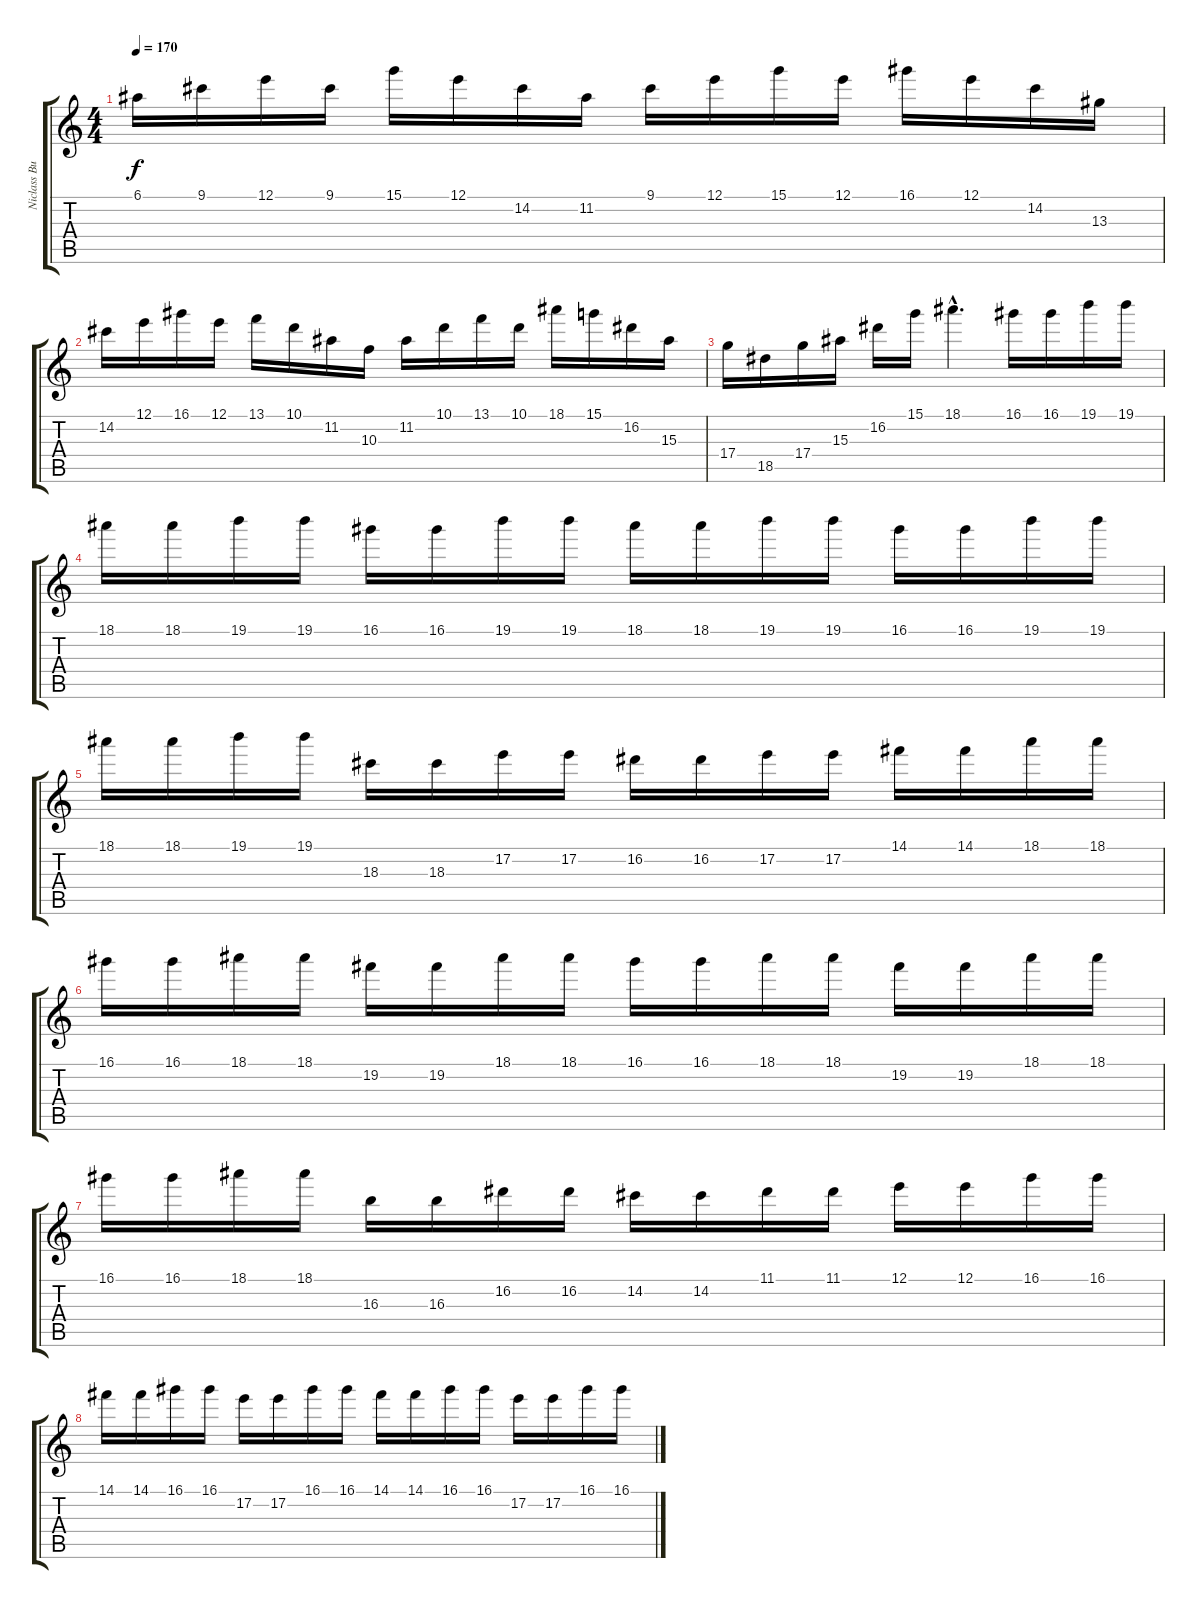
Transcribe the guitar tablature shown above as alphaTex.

\track ("Niclass Buss" "Niclass Bu") {instrument overdrivenguitar}
\staff {score tabs}
\tuning (E4 B3 G3 D3 A2 E2) {hide}
\ts (4 4)
\tempo 170
\clef g2
\ks c
6.1.16{dy f} 9.1.16 12.1.16 9.1.16 15.1.16 12.1.16 14.2.16 11.2.16 9.1.16 12.1.16 15.1.16 12.1.16 16.1.16 12.1.16 14.2.16 13.3.16 |
14.2.16 12.1.16 16.1.16 12.1.16 13.1.16 10.1.16 11.2.16 10.3.16 11.2.16 10.1.16 13.1.16 10.1.16 18.1.16 15.1.16 16.2.16 15.3.16 |
17.4.16 18.5.16 17.4.16 15.3.16 16.2.16 15.1.16 18.1{hac}.4{d} 16.1.16 16.1.16 19.1.16 19.1.16 |
18.1.16 18.1.16 19.1.16 19.1.16 16.1.16 16.1.16 19.1.16 19.1.16 18.1.16 18.1.16 19.1.16 19.1.16 16.1.16 16.1.16 19.1.16 19.1.16 |
18.1.16 18.1.16 19.1.16 19.1.16 18.3.16 18.3.16 17.2.16 17.2.16 16.2.16 16.2.16 17.2.16 17.2.16 14.1.16 14.1.16 18.1.16 18.1.16 |
16.1.16 16.1.16 18.1.16 18.1.16 19.2.16 19.2.16 18.1.16 18.1.16 16.1.16 16.1.16 18.1.16 18.1.16 19.2.16 19.2.16 18.1.16 18.1.16 |
16.1.16 16.1.16 18.1.16 18.1.16 16.3.16 16.3.16 16.2.16 16.2.16 14.2.16 14.2.16 11.1.16 11.1.16 12.1.16 12.1.16 16.1.16 16.1.16 |
14.1.16 14.1.16 16.1.16 16.1.16 17.2.16 17.2.16 16.1.16 16.1.16 14.1.16 14.1.16 16.1.16 16.1.16 17.2.16 17.2.16 16.1.16 16.1.16
